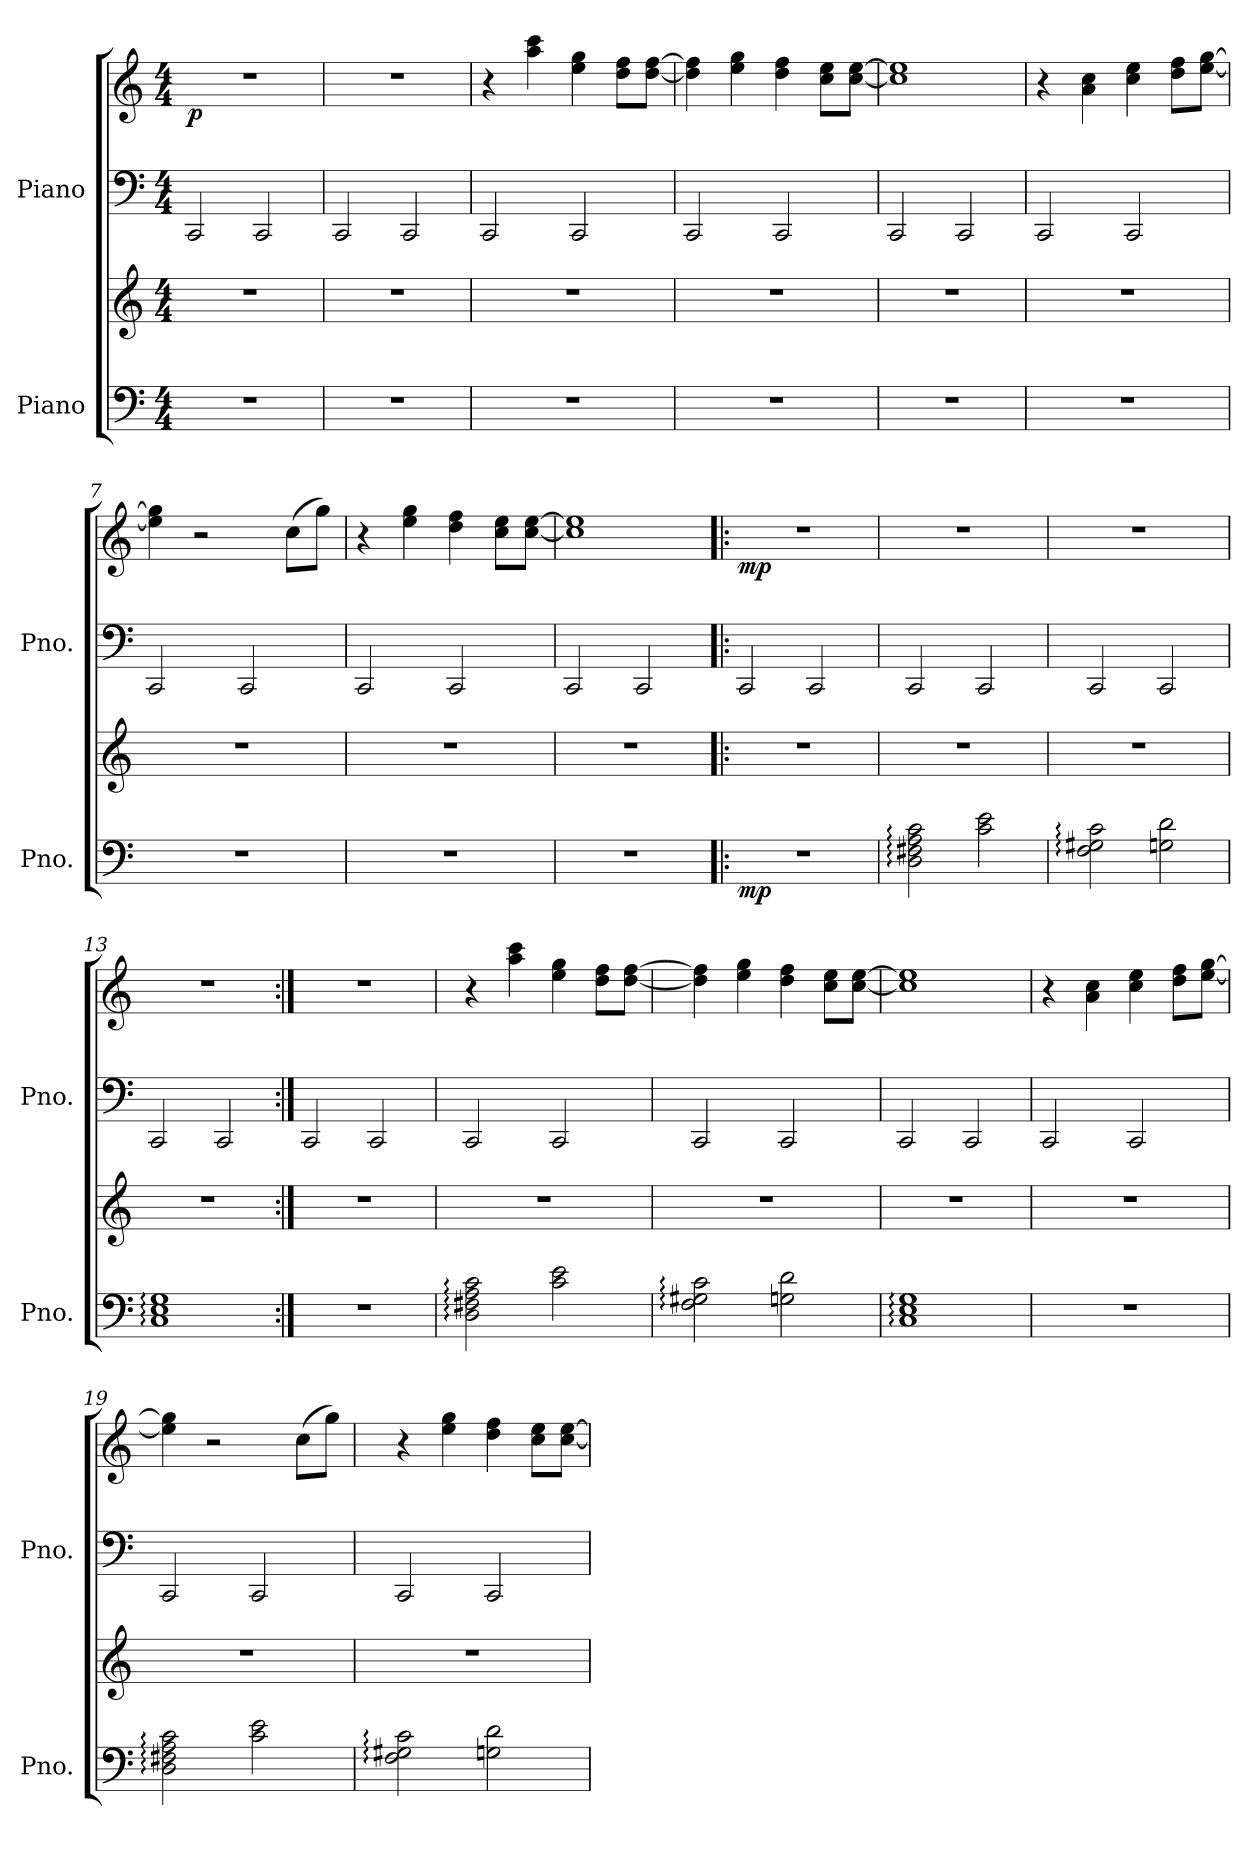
**kern	**kern	**dynam	**kern	**kern	**dynam
*part2	*part2	*part2	*part1	*part1	*part1
*staff4	*staff3	*staff3/4	*staff2	*staff1	*staff1/2
*I"Piano	*	*	*I"Piano	*	*
*I'Pno.	*	*	*I'Pno.	*	*
*clefF4	*clefG2	*	*clefF4	*clefG2	*
*k[]	*k[]	*	*k[]	*k[]	*
*M4/4	*M4/4	*	*M4/4	*M4/4	*
*MM155	*MM155	*	*MM155	*MM155	*
=1	=1	=1	=1	=1	=1
!	!	!	!	!	!LO:DY:b
1r	1r	.	2CC/	1r	p
.	.	.	2CC/	.	.
=2	=2	=2	=2	=2	=2
1r	1r	.	2CC/	1r	.
.	.	.	2CC/	.	.
=3	=3	=3	=3	=3	=3
1r	1r	.	2CC/	4r	.
.	.	.	.	4aa\ 4ccc\	.
.	.	.	2CC/	4ee\ 4gg\	.
.	.	.	.	8dd\ 8ff\L	.
.	.	.	.	[8dd\ [8ff\J	.
=4	=4	=4	=4	=4	=4
1r	1r	.	2CC/	4dd\] 4ff\]	.
.	.	.	.	4ee\ 4gg\	.
.	.	.	2CC/	4dd\ 4ff\	.
.	.	.	.	8cc\ 8ee\L	.
.	.	.	.	[8cc\ [8ee\J	.
=5	=5	=5	=5	=5	=5
1r	1r	.	2CC/	1cc] 1ee]	.
.	.	.	2CC/	.	.
=6	=6	=6	=6	=6	=6
1r	1r	.	2CC/	4r	.
.	.	.	.	4a\ 4cc\	.
.	.	.	2CC/	4cc\ 4ee\	.
.	.	.	.	8dd\ 8ff\L	.
.	.	.	.	[8ee\ [8gg\J	.
=7	=7	=7	=7	=7	=7
1r	1r	.	2CC/	4ee\] 4gg\]	.
.	.	.	.	2r	.
.	.	.	2CC/	.	.
.	.	.	.	(8cc\L	.
.	.	.	.	8gg\J)	.
=8	=8	=8	=8	=8	=8
1r	1r	.	2CC/	4r	.
.	.	.	.	4ee\ 4gg\	.
.	.	.	2CC/	4dd\ 4ff\	.
.	.	.	.	8cc\ 8ee\L	.
.	.	.	.	[8cc\ [8ee\J	.
!!LO:LB:g=z
=9	=9	=9	=9	=9	=9
1r	1r	.	2CC/	1cc] 1ee]	.
.	.	.	2CC/	.	.
=10!|:	=10!|:	=10!|:	=10!|:	=10!|:	=10!|:
!	!	!LO:DY:b=2	!	!	!LO:DY:b
1r	1r	mp	2CC/	1r	mp
.	.	.	2CC/	.	.
=11	=11	=11	=11	=11	=11
2D\: 2F#X\: 2A\: 2c\:	1r	.	2CC/	1r	.
2c\ 2e\	.	.	2CC/	.	.
=12	=12	=12	=12	=12	=12
2F\: 2G#X\: 2c\:	1r	.	2CC/	1r	.
2Gn\ 2d\	.	.	2CC/	.	.
=13	=13	=13	=13	=13	=13
1C: 1E: 1G:	1r	.	2CC/	1r	.
.	.	.	2CC/	.	.
!!LO:PB:g=z
=14:|!	=14:|!	=14:|!	=14:|!	=14:|!	=14:|!
1r	1r	.	2CC/	1r	.
.	.	.	2CC/	.	.
=15	=15	=15	=15	=15	=15
2D\: 2F#X\: 2A\: 2c\:	1r	.	2CC/	4r	.
.	.	.	.	4aa\ 4ccc\	.
2c\ 2e\	.	.	2CC/	4ee\ 4gg\	.
.	.	.	.	8dd\ 8ff\L	.
.	.	.	.	[8dd\ [8ff\J	.
=16	=16	=16	=16	=16	=16
2F\: 2G#X\: 2c\:	1r	.	2CC/	4dd\] 4ff\]	.
.	.	.	.	4ee\ 4gg\	.
2Gn\ 2d\	.	.	2CC/	4dd\ 4ff\	.
.	.	.	.	8cc\ 8ee\L	.
.	.	.	.	[8cc\ [8ee\J	.
=17	=17	=17	=17	=17	=17
1C: 1E: 1G:	1r	.	2CC/	1cc] 1ee]	.
.	.	.	2CC/	.	.
!!LO:LB:g=z
=18	=18	=18	=18	=18	=18
1r	1r	.	2CC/	4r	.
.	.	.	.	4a\ 4cc\	.
.	.	.	2CC/	4cc\ 4ee\	.
.	.	.	.	8dd\ 8ff\L	.
.	.	.	.	[8ee\ [8gg\J	.
=19	=19	=19	=19	=19	=19
2D\: 2F#X\: 2A\: 2c\:	1r	.	2CC/	4ee\] 4gg\]	.
.	.	.	.	2r	.
2c\ 2e\	.	.	2CC/	.	.
.	.	.	.	(8cc\L	.
.	.	.	.	8gg\J)	.
=20	=20	=20	=20	=20	=20
2F\: 2G#X\: 2c\:	1r	.	2CC/	4r	.
.	.	.	.	4ee\ 4gg\	.
2Gn\ 2d\	.	.	2CC/	4dd\ 4ff\	.
.	.	.	.	8cc\ 8ee\L	.
.	.	.	.	[8cc\ [8ee\J	.
=	=	=	=	=	=
*-	*-	*-	*-	*-	*-
